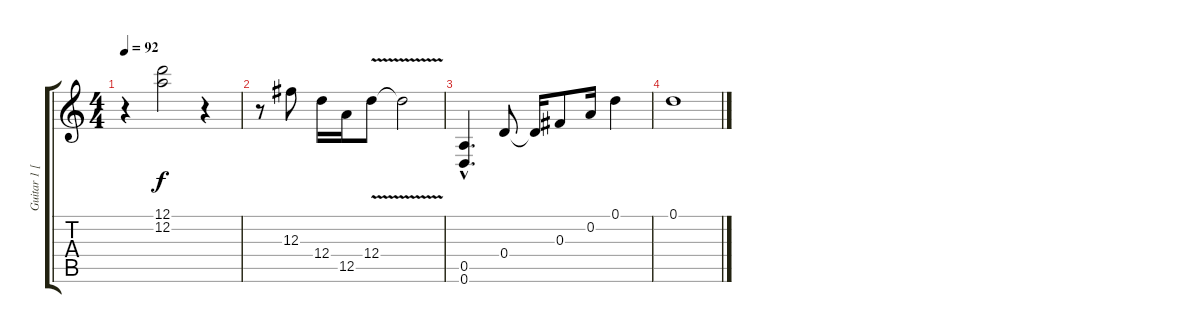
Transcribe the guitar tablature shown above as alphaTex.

\track ("Guitar 1 [Keb' Mo']" "Guitar 1 [") {instrument acousticguitarnylon}
\staff {score tabs}
\tuning (D4 A3 Gb3 D3 A2 D2) {hide}
\ts (4 4)
\tempo 92
\clef g2
\ks c
r.4{dy f} (12.1 12.2).2 r.4 |
r.8 12.3.8 12.4.16 12.5.16 12.4{v}.8 12.4{t}.2 |
(0.5{hac} 0.6{hac}).4{d} 0.4.8 0.4{t}.16 0.3.8 0.2.16 0.1.4 |
0.1.1
